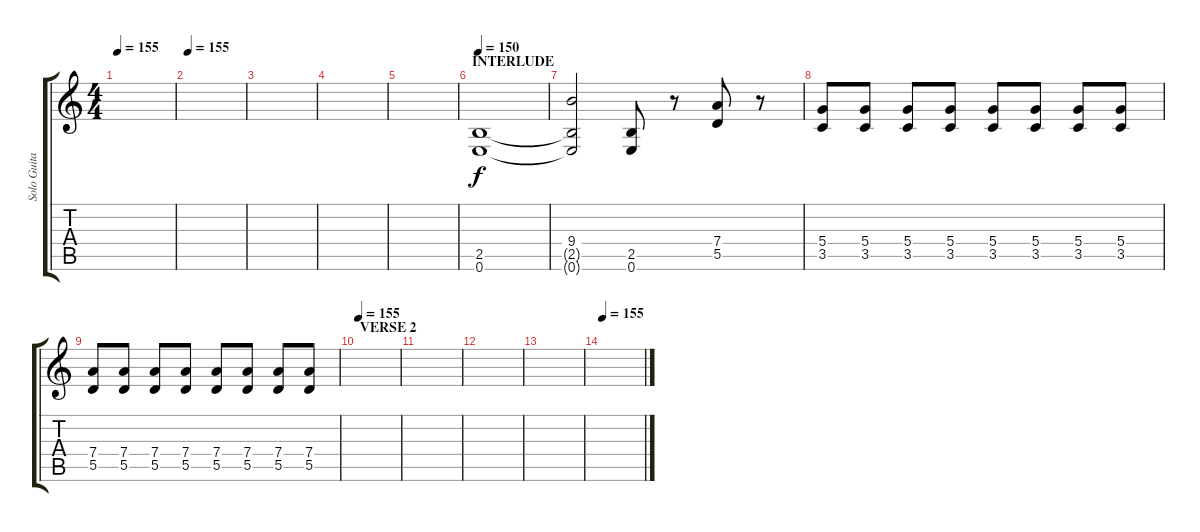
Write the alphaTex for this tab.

\track ("Solo Guitar" "Solo Guita") {instrument distortionguitar}
\staff {score tabs}
\tuning (E4 B3 G3 D3 A2 E2) {hide}
\ts (4 4)
\tempo 155
\clef g2
\ks c
|
\tempo 155
|
|
|
|
\section ("" "INTERLUDE")
\tempo 150
(2.5 0.6).1{volume 12} |
(9.4 2.5{t} 0.6{t}).2 (2.5 0.6).8 r.8 (7.4 5.5).8 r.8 |
(5.4 3.5).8 (5.4 3.5).8 (5.4 3.5).8 (5.4 3.5).8 (5.4 3.5).8 (5.4 3.5).8 (5.4 3.5).8 (5.4 3.5).8 |
(7.4 5.5).8 (7.4 5.5).8 (7.4 5.5).8 (7.4 5.5).8 (7.4 5.5).8 (7.4 5.5).8 (7.4 5.5).8 (7.4 5.5).8 |
\section ("" "VERSE 2")
\tempo 155
|
|
|
|
\tempo 155
